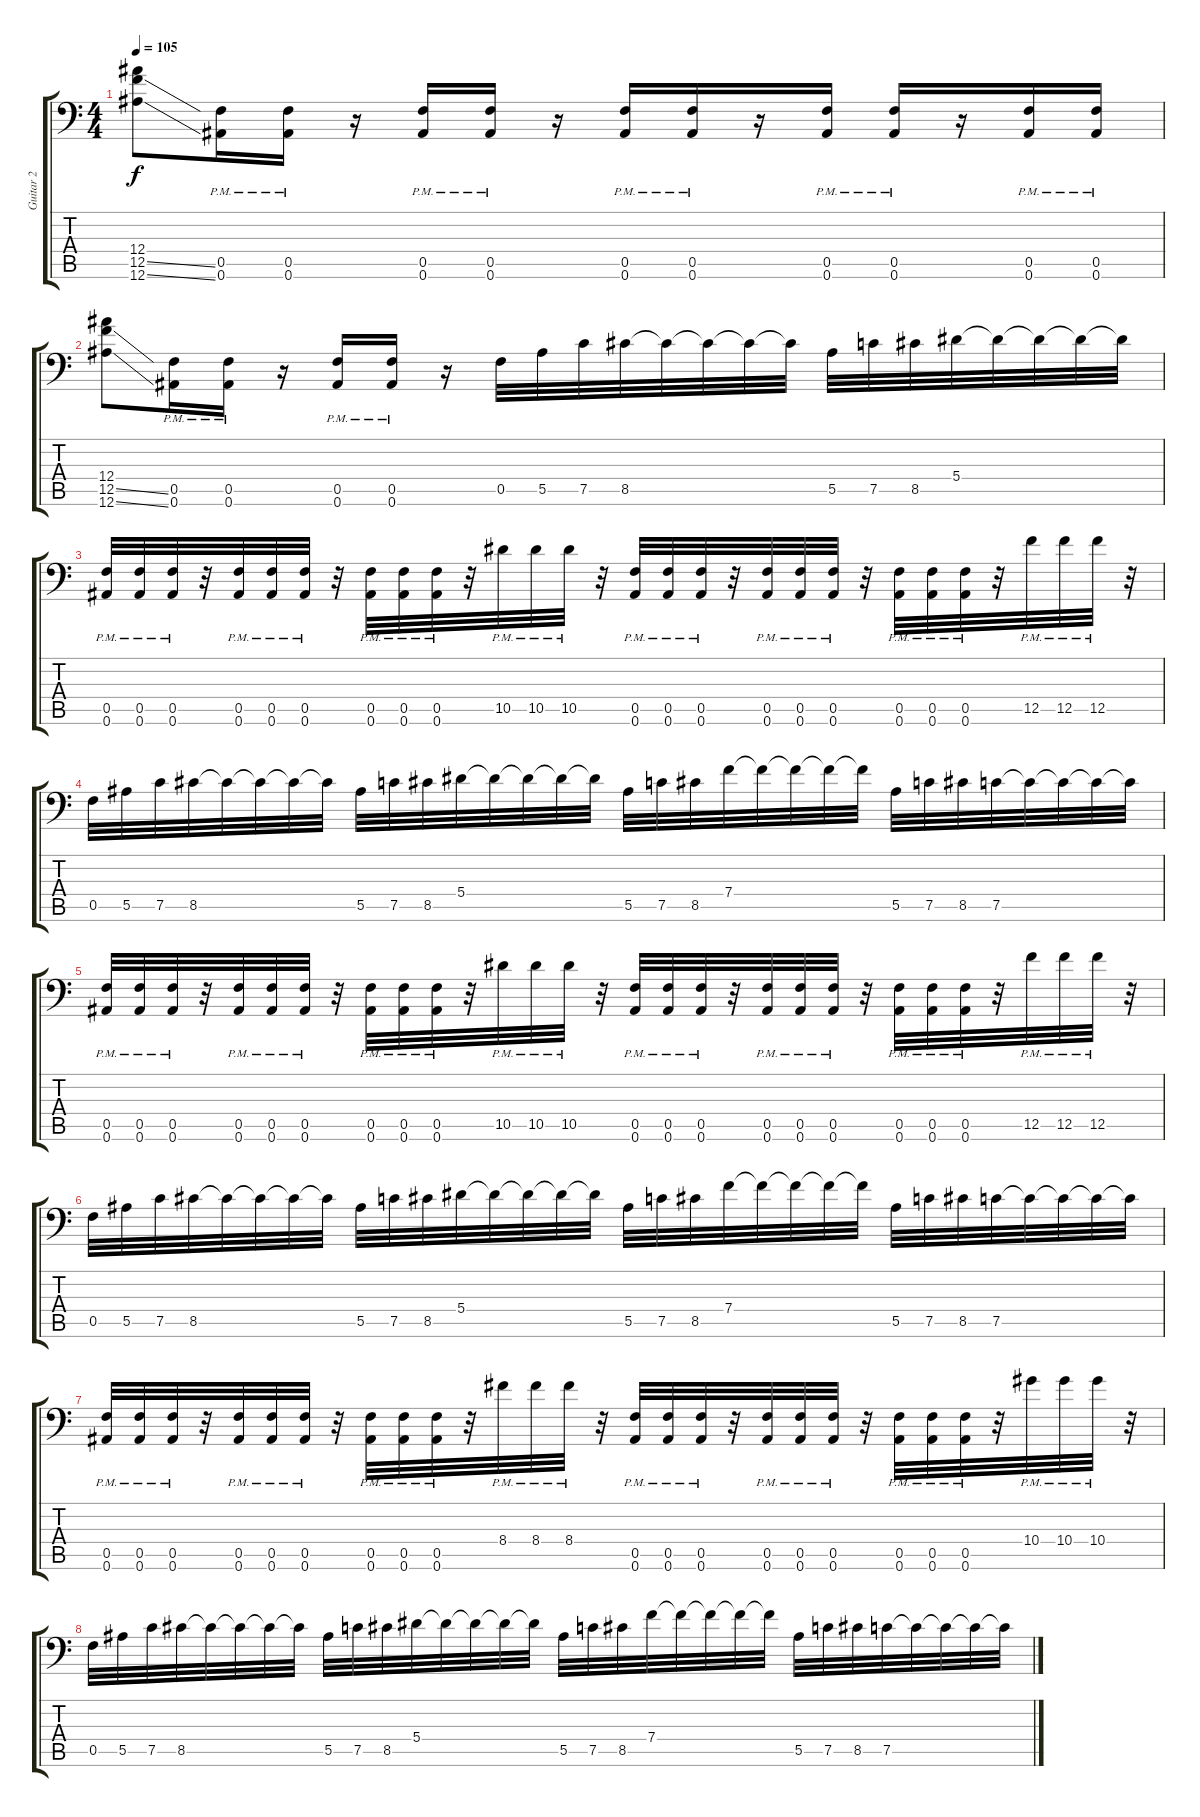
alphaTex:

\track ("Guitar 2" "Guitar 2") {instrument distortionguitar}
\staff {score tabs}
\tuning (C4 G3 Eb3 Bb2 F2 Bb1) {hide}
\ts (4 4)
\tempo 105
\clef f4
\ks c
(12.4 12.5{ss} 12.6{ss}).8{dy f} (0.5{pm} 0.6{pm}).16 (0.5{pm} 0.6{pm}).16 r.16 (0.5{pm} 0.6{pm}).16 (0.5{pm} 0.6{pm}).16 r.16 (0.5{pm} 0.6{pm}).16 (0.5{pm} 0.6{pm}).16 r.16 (0.5{pm} 0.6{pm}).16 (0.5{pm} 0.6{pm}).16 r.16 (0.5{pm} 0.6{pm}).16 (0.5{pm} 0.6{pm}).16 |
(12.4 12.5{ss} 12.6{ss}).8 (0.5{pm} 0.6{pm}).16 (0.5{pm} 0.6{pm}).16 r.16 (0.5{pm} 0.6{pm}).16 (0.5{pm} 0.6{pm}).16 r.16 0.5.32 5.5.32 7.5.32 8.5.32 8.5{t}.32 8.5{t}.32 8.5{t}.32 8.5{t}.32 5.5.32 7.5.32 8.5.32 5.4.32 5.4{t}.32 5.4{t}.32 5.4{t}.32 5.4{t}.32 |
(0.5{pm} 0.6{pm}).32 (0.5{pm} 0.6{pm}).32 (0.5{pm} 0.6{pm}).32 r.32 (0.5{pm} 0.6{pm}).32 (0.5{pm} 0.6{pm}).32 (0.5{pm} 0.6{pm}).32 r.32 (0.5{pm} 0.6{pm}).32 (0.5{pm} 0.6{pm}).32 (0.5{pm} 0.6{pm}).32 r.32 10.5{pm}.32 10.5{pm}.32 10.5{pm}.32 r.32 (0.5{pm} 0.6{pm}).32 (0.5{pm} 0.6{pm}).32 (0.5{pm} 0.6{pm}).32 r.32 (0.5{pm} 0.6{pm}).32 (0.5{pm} 0.6{pm}).32 (0.5{pm} 0.6{pm}).32 r.32 (0.5{pm} 0.6{pm}).32 (0.5{pm} 0.6{pm}).32 (0.5{pm} 0.6{pm}).32 r.32 12.5{pm}.32 12.5{pm}.32 12.5{pm}.32 r.32 |
0.5.32 5.5.32 7.5.32 8.5.32 8.5{t}.32 8.5{t}.32 8.5{t}.32 8.5{t}.32 5.5.32 7.5.32 8.5.32 5.4.32 5.4{t}.32 5.4{t}.32 5.4{t}.32 5.4{t}.32 5.5.32 7.5.32 8.5.32 7.4.32 7.4{t}.32 7.4{t}.32 7.4{t}.32 7.4{t}.32 5.5.32 7.5.32 8.5.32 7.5.32 7.5{t}.32 7.5{t}.32 7.5{t}.32 7.5{t}.32 |
(0.5{pm} 0.6{pm}).32 (0.5{pm} 0.6{pm}).32 (0.5{pm} 0.6{pm}).32 r.32 (0.5{pm} 0.6{pm}).32 (0.5{pm} 0.6{pm}).32 (0.5{pm} 0.6{pm}).32 r.32 (0.5{pm} 0.6{pm}).32 (0.5{pm} 0.6{pm}).32 (0.5{pm} 0.6{pm}).32 r.32 10.5{pm}.32 10.5{pm}.32 10.5{pm}.32 r.32 (0.5{pm} 0.6{pm}).32 (0.5{pm} 0.6{pm}).32 (0.5{pm} 0.6{pm}).32 r.32 (0.5{pm} 0.6{pm}).32 (0.5{pm} 0.6{pm}).32 (0.5{pm} 0.6{pm}).32 r.32 (0.5{pm} 0.6{pm}).32 (0.5{pm} 0.6{pm}).32 (0.5{pm} 0.6{pm}).32 r.32 12.5{pm}.32 12.5{pm}.32 12.5{pm}.32 r.32 |
0.5.32 5.5.32 7.5.32 8.5.32 8.5{t}.32 8.5{t}.32 8.5{t}.32 8.5{t}.32 5.5.32 7.5.32 8.5.32 5.4.32 5.4{t}.32 5.4{t}.32 5.4{t}.32 5.4{t}.32 5.5.32 7.5.32 8.5.32 7.4.32 7.4{t}.32 7.4{t}.32 7.4{t}.32 7.4{t}.32 5.5.32 7.5.32 8.5.32 7.5.32 7.5{t}.32 7.5{t}.32 7.5{t}.32 7.5{t}.32 |
(0.5{pm} 0.6{pm}).32 (0.5{pm} 0.6{pm}).32 (0.5{pm} 0.6{pm}).32 r.32 (0.5{pm} 0.6{pm}).32 (0.5{pm} 0.6{pm}).32 (0.5{pm} 0.6{pm}).32 r.32 (0.5{pm} 0.6{pm}).32 (0.5{pm} 0.6{pm}).32 (0.5{pm} 0.6{pm}).32 r.32 8.4{pm}.32 8.4{pm}.32 8.4{pm}.32 r.32 (0.5{pm} 0.6{pm}).32 (0.5{pm} 0.6{pm}).32 (0.5{pm} 0.6{pm}).32 r.32 (0.5{pm} 0.6{pm}).32 (0.5{pm} 0.6{pm}).32 (0.5{pm} 0.6{pm}).32 r.32 (0.5{pm} 0.6{pm}).32 (0.5{pm} 0.6{pm}).32 (0.5{pm} 0.6{pm}).32 r.32 10.4{pm}.32 10.4{pm}.32 10.4{pm}.32 r.32 |
0.5.32 5.5.32 7.5.32 8.5.32 8.5{t}.32 8.5{t}.32 8.5{t}.32 8.5{t}.32 5.5.32 7.5.32 8.5.32 5.4.32 5.4{t}.32 5.4{t}.32 5.4{t}.32 5.4{t}.32 5.5.32 7.5.32 8.5.32 7.4.32 7.4{t}.32 7.4{t}.32 7.4{t}.32 7.4{t}.32 5.5.32 7.5.32 8.5.32 7.5.32 7.5{t}.32 7.5{t}.32 7.5{t}.32 7.5{t}.32
